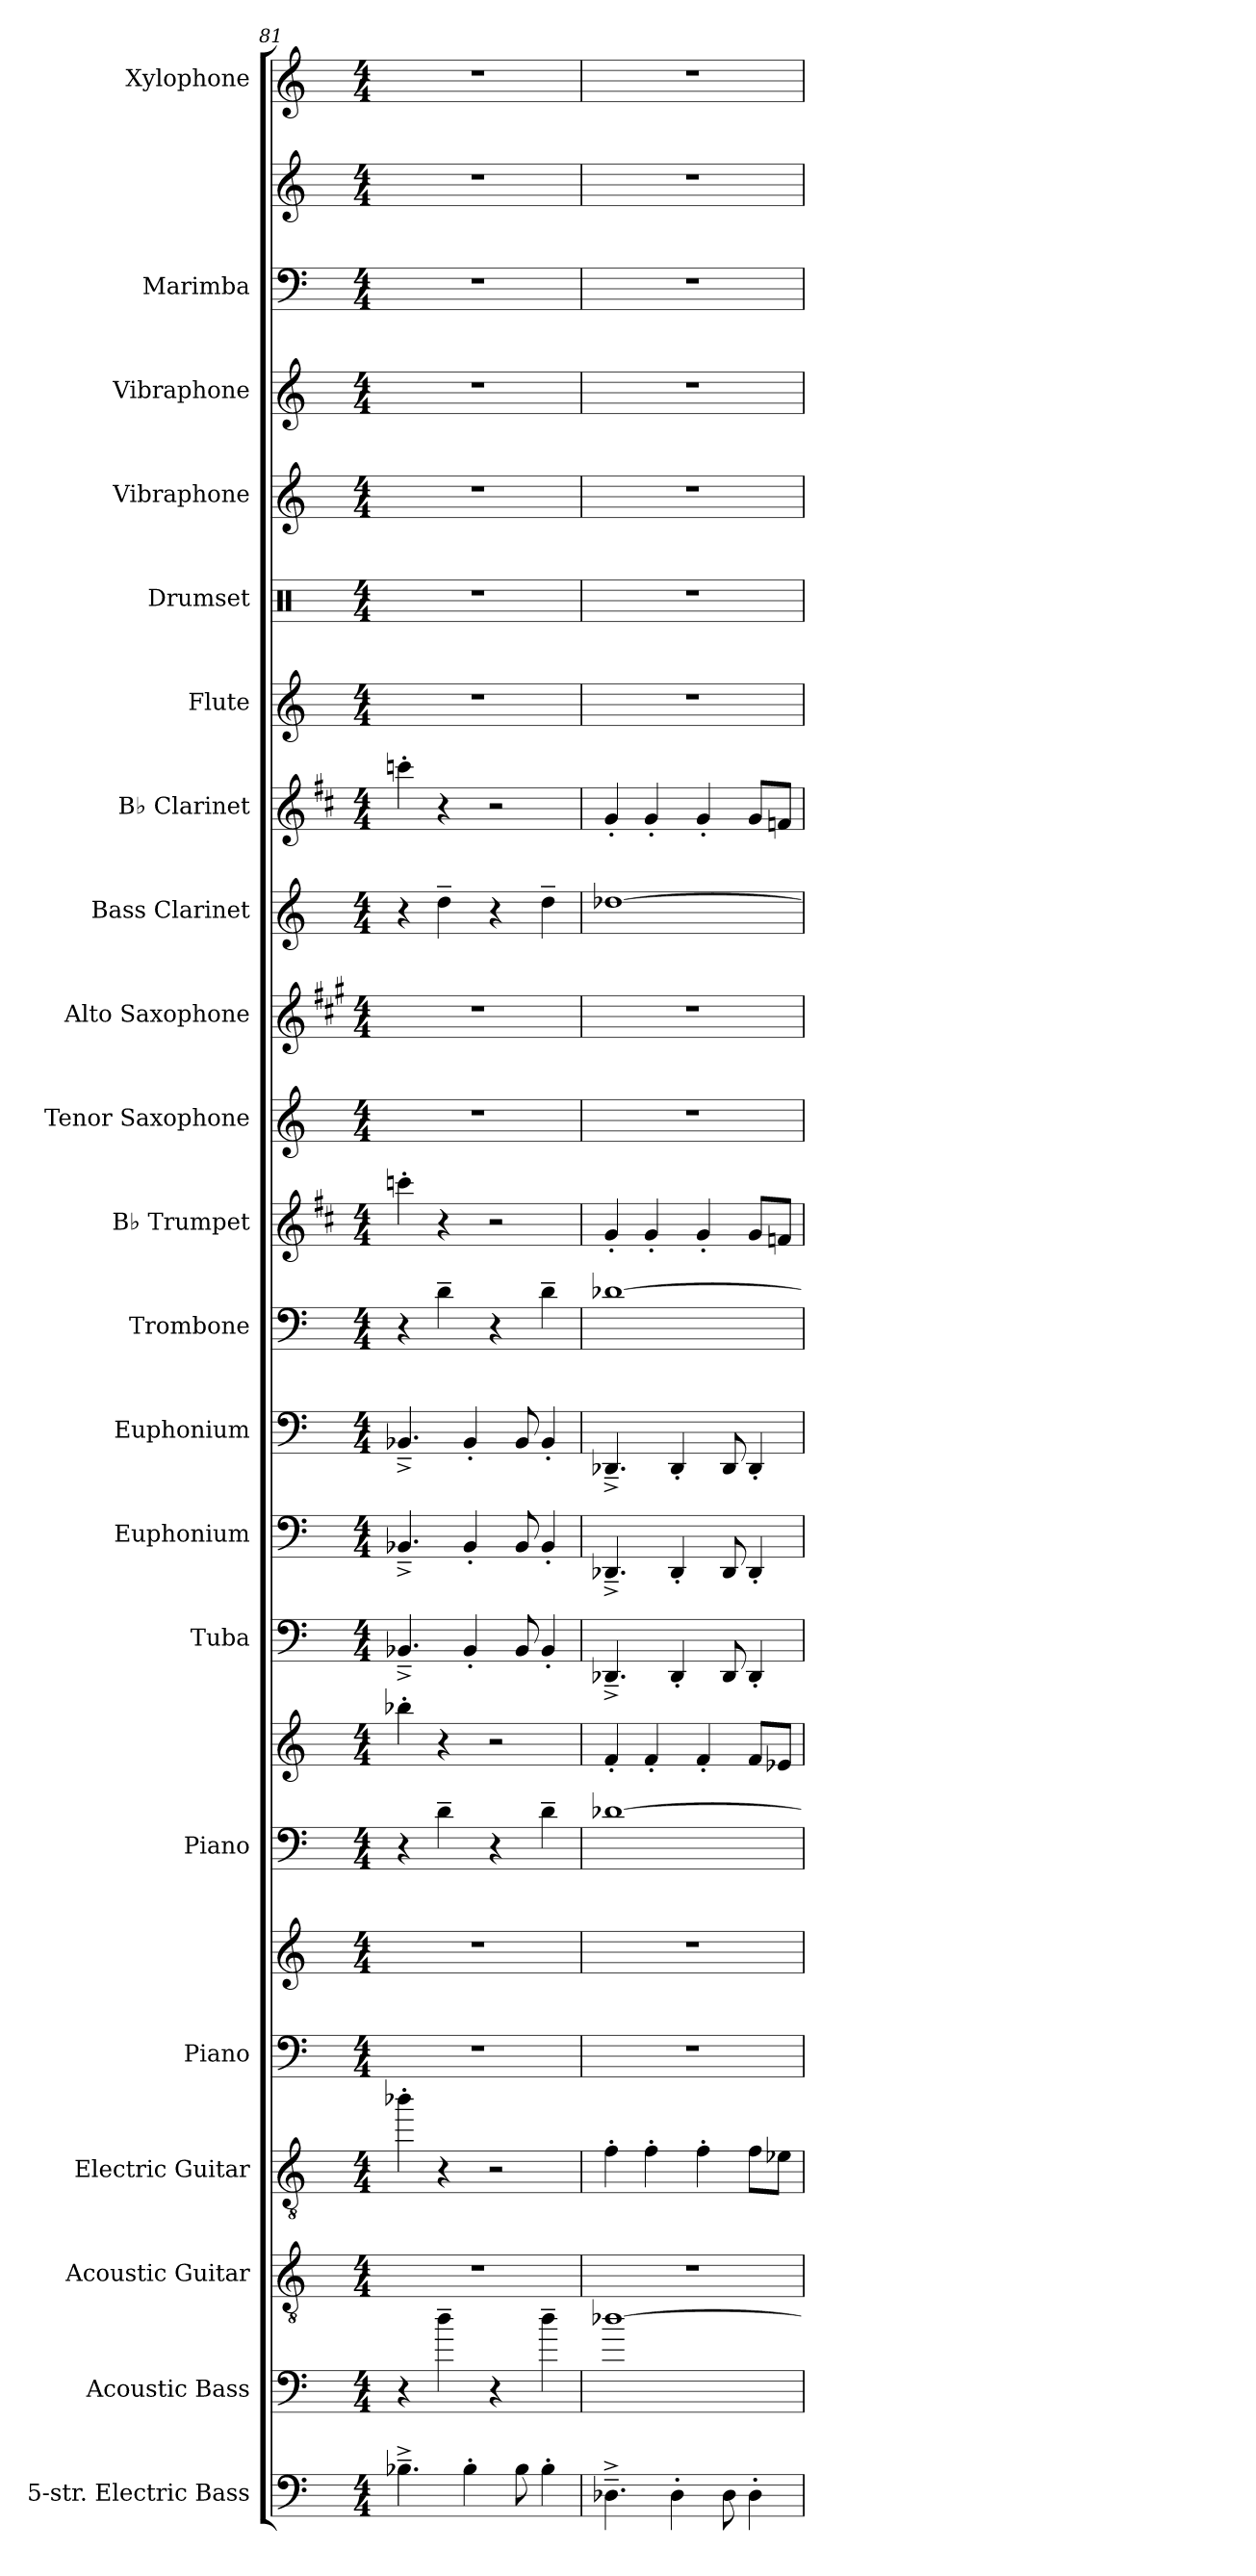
**kern	**dynam	**kern	**kern	**kern	**kern	**kern	**kern	**kern	**kern	**dynam	**kern	**dynam	**kern	**dynam	**kern	**kern	**kern	**kern	**kern	**kern	**kern	**kern	**kern	**kern	**kern	**kern	**kern
*part21	*part21	*part20	*part19	*part18	*part17	*part17	*part16	*part16	*part15	*part15	*part14	*part14	*part13	*part13	*part12	*part11	*part10	*part9	*part8	*part7	*part6	*part5	*part4	*part3	*part2	*part2	*part1
*staff24	*staff24	*staff23	*staff22	*staff21	*staff20	*staff19	*staff18	*staff17	*staff16	*staff16	*staff15	*staff15	*staff14	*staff14	*staff13	*staff12	*staff11	*staff10	*staff9	*staff8	*staff7	*staff6	*staff5	*staff4	*staff3	*staff2	*staff1
*I"5-str. Electric Bass	*	*I"Acoustic Bass	*I"Acoustic Guitar	*I"Electric Guitar	*I"Piano	*	*I"Piano	*	*I"Tuba	*	*I"Euphonium	*	*I"Euphonium	*	*I"Trombone	*I"B♭ Trumpet	*I"Tenor Saxophone	*I"Alto Saxophone	*I"Bass Clarinet	*I"B♭ Clarinet	*I"Flute	*I"Drumset	*I"Vibraphone	*I"Vibraphone	*I"Marimba	*	*I"Xylophone
*I'El. B.	*	*I'Bass	*I'Guit.	*I'El. Guit.	*I'Pno.	*	*I'Pno.	*	*I'Tba.	*	*I'Euph.	*	*I'Euph.	*	*I'Tbn.	*I'B♭ Tpt.	*I'T. Sax.	*I'A. Sax.	*I'B. Cl.	*I'B♭ Cl.	*I'Fl.	*I'Drs.	*I'Vib.	*I'Vib.	*I'Mrm.	*	*I'Xyl.
*clefF4	*	*clefF4	*clefGv2	*clefGv2	*clefF4	*clefG2	*clefF4	*clefG2	*clefF4	*	*clefF4	*	*clefF4	*	*clefF4	*clefG2	*clefG2	*clefG2	*clefG2	*clefG2	*clefG2	*clefX	*clefG2	*clefG2	*clefF4	*clefG2	*clefG2
*ITrd7c12	*	*ITrd7c12	*	*	*	*	*	*	*	*	*	*	*	*	*	*ITrd1c2	*ITrd8c14	*ITrd5c9	*ITrd8c14	*ITrd1c2	*	*	*	*	*	*	*ITrd-7c-12
*k[]	*	*k[]	*k[]	*k[]	*k[]	*k[]	*k[]	*k[]	*k[]	*	*k[]	*	*k[]	*	*k[]	*k[]	*k[]	*k[]	*k[]	*k[]	*k[]	*k[]	*k[]	*k[]	*k[]	*k[]	*k[]
*M4/4	*	*M4/4	*M4/4	*M4/4	*M4/4	*M4/4	*M4/4	*M4/4	*M4/4	*	*M4/4	*	*M4/4	*	*M4/4	*M4/4	*M4/4	*M4/4	*M4/4	*M4/4	*M4/4	*M4/4	*M4/4	*M4/4	*M4/4	*M4/4	*M4/4
=81	=81	=81	=81	=81	=81	=81	=81	=81	=81	=81	=81	=81	=81	=81	=81	=81	=81	=81	=81	=81	=81	=81	=81	=81	=81	=81	=81
4.BB-X~^\	.	4r	1r	4bb-X'\	1r	1r	4r	4bb-X'\	4.BB-X~^/	.	4.BB-X~^/	.	4.BB-X~^/	.	4r	4bb-X'\	1r	1r	4r	4bb-X'\	1r	1r	1r	1r	1r	1r	1r
.	.	4d~\	.	4r	.	.	4d~\	4r	.	.	.	.	.	.	4d~\	4r	.	.	4d~\	4r	.	.	.	.	.	.	.
4BB-'\	.	.	.	.	.	.	.	.	4BB-'/	.	4BB-'/	.	4BB-'/	.	.	.	.	.	.	.	.	.	.	.	.	.	.
.	.	4r	.	2r	.	.	4r	2r	.	.	.	.	.	.	4r	2r	.	.	4r	2r	.	.	.	.	.	.	.
8BB-\	.	.	.	.	.	.	.	.	8BB-/	.	8BB-/	.	8BB-/	.	.	.	.	.	.	.	.	.	.	.	.	.	.
4BB-'\	.	4d~\	.	.	.	.	4d~\	.	4BB-'/	.	4BB-'/	.	4BB-'/	.	4d~\	.	.	.	4d~\	.	.	.	.	.	.	.	.
!!LO:PB:g=z
=82	=82	=82	=82	=82	=82	=82	=82	=82	=82	=82	=82	=82	=82	=82	=82	=82	=82	=82	=82	=82	=82	=82	=82	=82	=82	=82	=82
!	!LO:DY:b	!	!	!	!	!	!	!	!	!LO:DY:b	!	!LO:DY:b	!	!LO:DY:b	!	!	!	!	!	!	!	!	!	!	!	!	!
4.DD-X~^\	other-dynamics	[1d-X	1r	4f'\	1r	1r	[1d-X	4f'/	4.DD-X~^/	other-dynamics	4.DD-X~^/	other-dynamics	4.DD-X~^/	other-dynamics	[1d-X	4f'/	1r	1r	[1d-X	4f'/	1r	1r	1r	1r	1r	1r	1r
.	.	.	.	4f'\	.	.	.	4f'/	.	.	.	.	.	.	.	4f'/	.	.	.	4f'/	.	.	.	.	.	.	.
4DD-'\	.	.	.	.	.	.	.	.	4DD-'/	.	4DD-'/	.	4DD-'/	.	.	.	.	.	.	.	.	.	.	.	.	.	.
.	.	.	.	4f'\	.	.	.	4f'/	.	.	.	.	.	.	.	4f'/	.	.	.	4f'/	.	.	.	.	.	.	.
8DD-\	.	.	.	.	.	.	.	.	8DD-/	.	8DD-/	.	8DD-/	.	.	.	.	.	.	.	.	.	.	.	.	.	.
4DD-'\	.	.	.	8f\L	.	.	.	8f/L	4DD-'/	.	4DD-'/	.	4DD-'/	.	.	8f/L	.	.	.	8f/L	.	.	.	.	.	.	.
.	.	.	.	8e-X\J	.	.	.	8e-X/J	.	.	.	.	.	.	.	8e-X/J	.	.	.	8e-X/J	.	.	.	.	.	.	.
=	=	=	=	=	=	=	=	=	=	=	=	=	=	=	=	=	=	=	=	=	=	=	=	=	=	=	=
*-	*-	*-	*-	*-	*-	*-	*-	*-	*-	*-	*-	*-	*-	*-	*-	*-	*-	*-	*-	*-	*-	*-	*-	*-	*-	*-	*-
